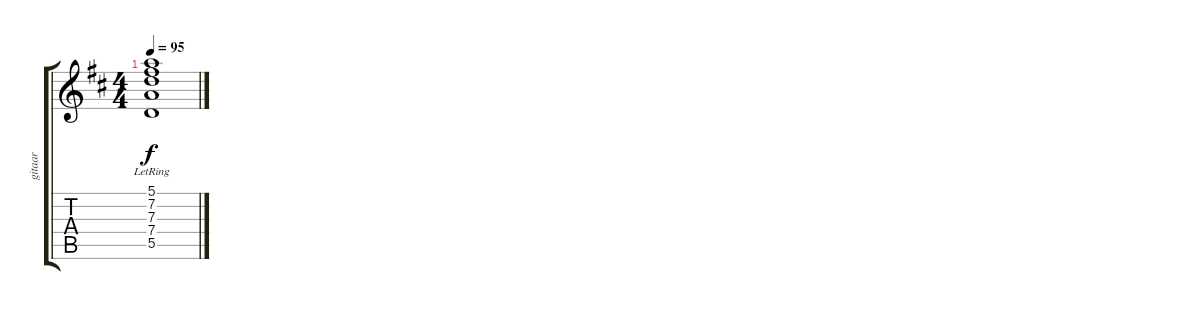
\track ("gitaar" "gitaar") {instrument distortionguitar}
\staff {score tabs}
\tuning (E4 B3 G3 D3 A2 E2) {hide}
\ts (4 4)
\tempo 95
\clef g2
\ks d
(5.1{lr} 7.2{lr} 7.3{lr} 7.4{lr} 5.5{lr}).1{dy f}
